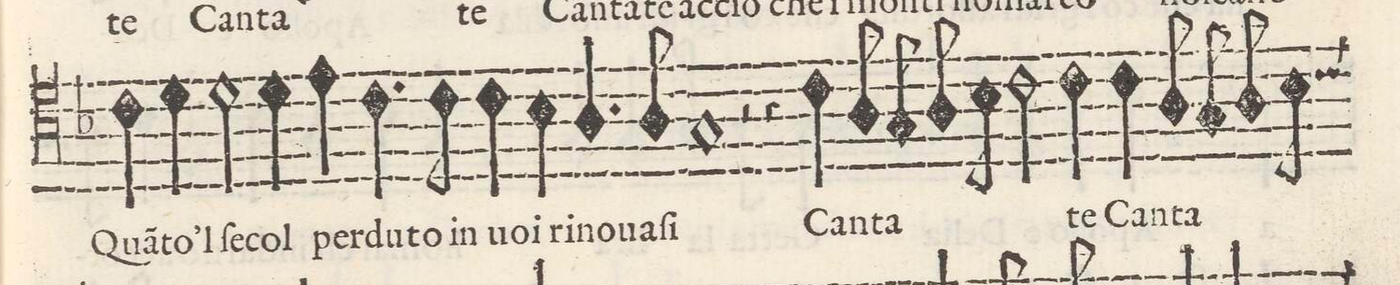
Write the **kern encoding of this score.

**kern	**text
*I"TENORE	*
*clefC4	*
*k[b-]	*
*met(C)	*
*M2/1	*
4c\	Quã(n)-
4d\	-to`l
2d\	ſe-
=19-	=19-
4d\	-col
4e\	per-
4.c\	-du-
8c\	-to
4c\	in
4B-\	uoi
4.A/	ri-
8A/	-noua-
=20-	=20-
1G	-ſi
2r	.
4r	.
4B-\	Can-
=21-	=21-
8A/	-ta-
8G/	.
8A/	.
8B-\	.
2c\	.
4c\	-te
4c\	Can-
8A/	-ta-
8G/	.
8A/	.
8B-\	.
=22-	=22-
*-	*-
